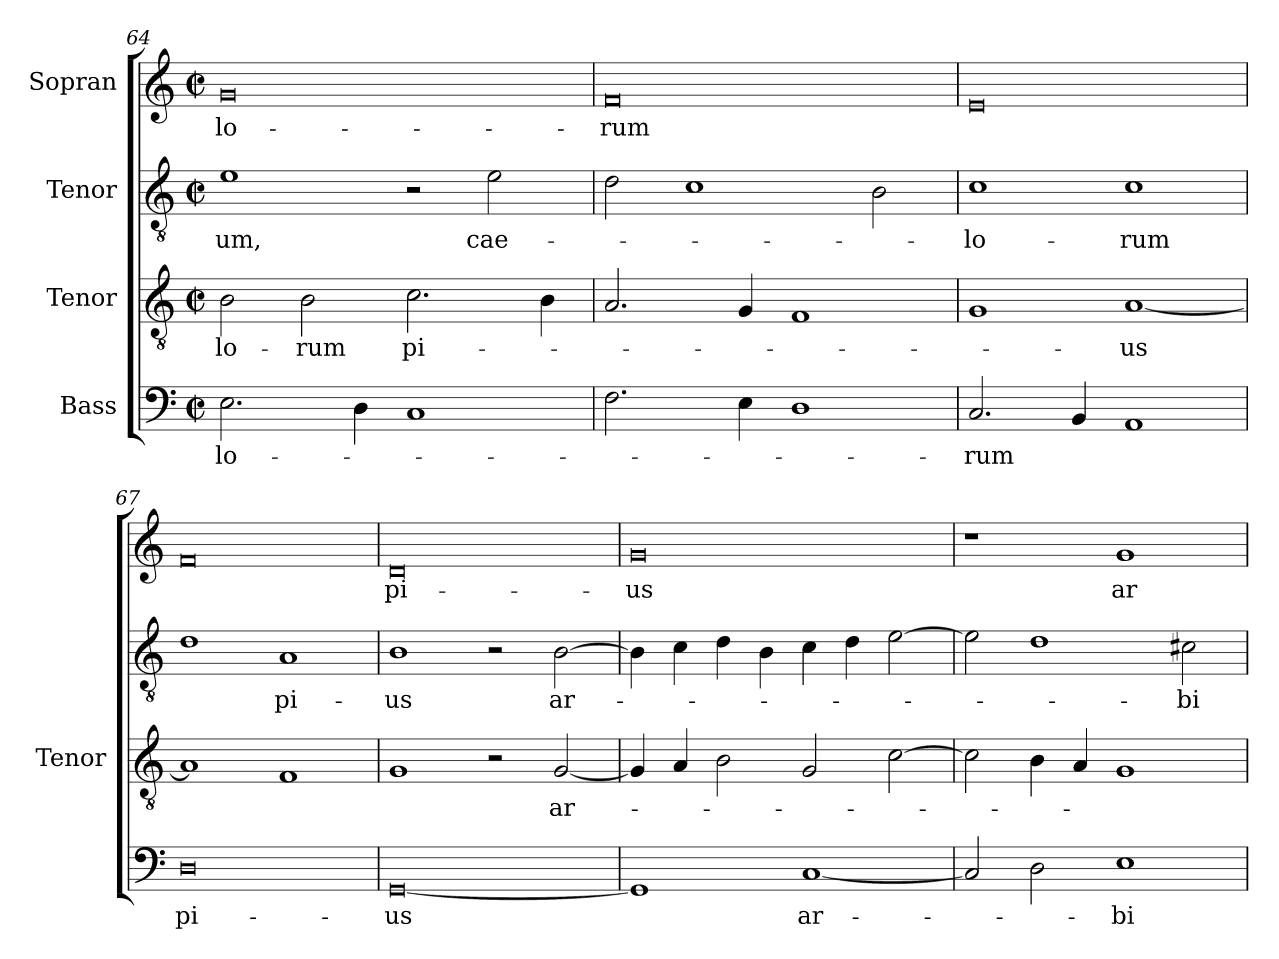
**kern	**text	**kern	**text	**kern	**text	**kern	**text
*part4	*part4	*part3	*part3	*part2	*part2	*part1	*part1
*staff4	*staff4	*staff3	*staff3	*staff2	*staff2	*staff1	*staff1
*I"Bass	*	*I"Tenor	*	*I"Tenor	*	*I"Sopran	*
*	*	*I'Tenor	*	*	*	*	*
*clefF4	*	*clefGv2	*	*clefGv2	*	*clefG2	*
*	*	*ITrd7c12	*	*ITrd7c12	*	*	*
*k[]	*	*k[]	*	*k[]	*	*k[]	*
*M2/2	*	*M2/2	*	*M2/2	*	*M2/2	*
*met(c|)	*	*met(c|)	*	*met(c|)	*	*met(c|)	*
=64	=64	=64	=64	=64	=64	=64	=64
!	!LO:LY:b:color=#000000	!	!	!	!	!	!
!	!	!	!LO:LY:b:color=#000000	!	!	!	!
!	!	!	!	!	!LO:LY:b:color=#000000	!	!
!	!	!	!	!	!	!	!LO:LY:b:color=#000000
2.Ei\	-lo-	2BBi\	-lo-	1Ei	-um,	0gi	-lo-
!	!	!	!LO:LY:b:color=#000000	!	!	!	!
.	.	2BBi\	-rum	.	.	.	.
4Di\	.	.	.	.	.	.	.
!	!	!	!LO:LY:b:color=#000000	!	!	!	!
1Ci	.	2.Ci\	pi-	2r	.	.	.
!	!	!	!	!	!LO:LY:b:color=#000000	!	!
.	.	.	.	2Ei\	cae-	.	.
.	.	4BBi\	.	.	.	.	.
=65	=65	=65	=65	=65	=65	=65	=65
!	!	!	!	!	!	!	!LO:LY:b:color=#000000
2.Fi\	.	2.AAi/	.	2Di\	.	0fi	-rum
.	.	.	.	1Ci	.	.	.
4Ei\	.	4GGi/	.	.	.	.	.
1Di	.	1FFi	.	.	.	.	.
.	.	.	.	2BBi\	.	.	.
=66	=66	=66	=66	=66	=66	=66	=66
!	!LO:LY:b:color=#000000	!	!	!	!	!	!
!	!	!	!	!	!LO:LY:b:color=#000000	!	!
2.Ci/	-rum	1GGi	.	1Ci	-lo-	0ei	.
4BBi/	.	.	.	.	.	.	.
!	!	!	!LO:LY:b:color=#000000	!	!	!	!
!	!	!	!	!	!LO:LY:b:color=#000000	!	!
1AAi	.	[<1AAi	-us	1Ci	-rum	.	.
=67	=67	=67	=67	=67	=67	=67	=67
!	!LO:LY:b:color=#000000	!	!	!	!	!	!
0Di	pi-	1AAi]	.	1Di	.	0fi	.
!	!	!	!	!	!LO:LY:b:color=#000000	!	!
.	.	1FFi	.	1AAi	pi-	.	.
=68	=68	=68	=68	=68	=68	=68	=68
!	!LO:LY:b:color=#000000	!	!	!	!	!	!
!	!	!	!	!	!LO:LY:b:color=#000000	!	!
!	!	!	!	!	!	!	!LO:LY:b:color=#000000
[<0GGi	-us	1GGi	.	1BBi	-us	0di	pi-
.	.	2r	.	2r	.	.	.
!	!	!	!LO:LY:b:color=#000000	!	!	!	!
!	!	!	!	!	!LO:LY:b:color=#000000	!	!
.	.	[<2GGi/	ar-	[>2BBi\	ar-	.	.
=69	=69	=69	=69	=69	=69	=69	=69
!	!	!	!	!	!	!	!LO:LY:b:color=#000000
1GGi]	.	4GGi/]	.	4BBi\]	.	0gi	-us
.	.	4AAi/	.	4Ci\	.	.	.
.	.	2BBi\	.	4Di\	.	.	.
.	.	.	.	4BBi\	.	.	.
!	!LO:LY:b:color=#000000	!	!	!	!	!	!
[<1Ci	ar-	2GGi/	.	4Ci\	.	.	.
.	.	.	.	4Di\	.	.	.
.	.	[>2Ci\	.	[>2Ei\	.	.	.
!!LO:LB:g=z
=70	=70	=70	=70	=70	=70	=70	=70
2Ci/]	.	2Ci\]	.	2Ei\]	.	1r	.
2Di\	.	4BBi\	.	1Di	.	.	.
.	.	4AAi/	.	.	.	.	.
!	!LO:LY:b:color=#000000	!	!	!	!	!	!
!	!	!	!	!	!	!	!LO:LY:b:color=#000000
1Ei	-bi-	1GGi	.	.	.	1gi	ar-
!	!	!	!	!	!LO:LY:b:color=#000000	!	!
.	.	.	.	2C#Xi\	-bi-	.	.
=	=	=	=	=	=	=	=
*-	*-	*-	*-	*-	*-	*-	*-
